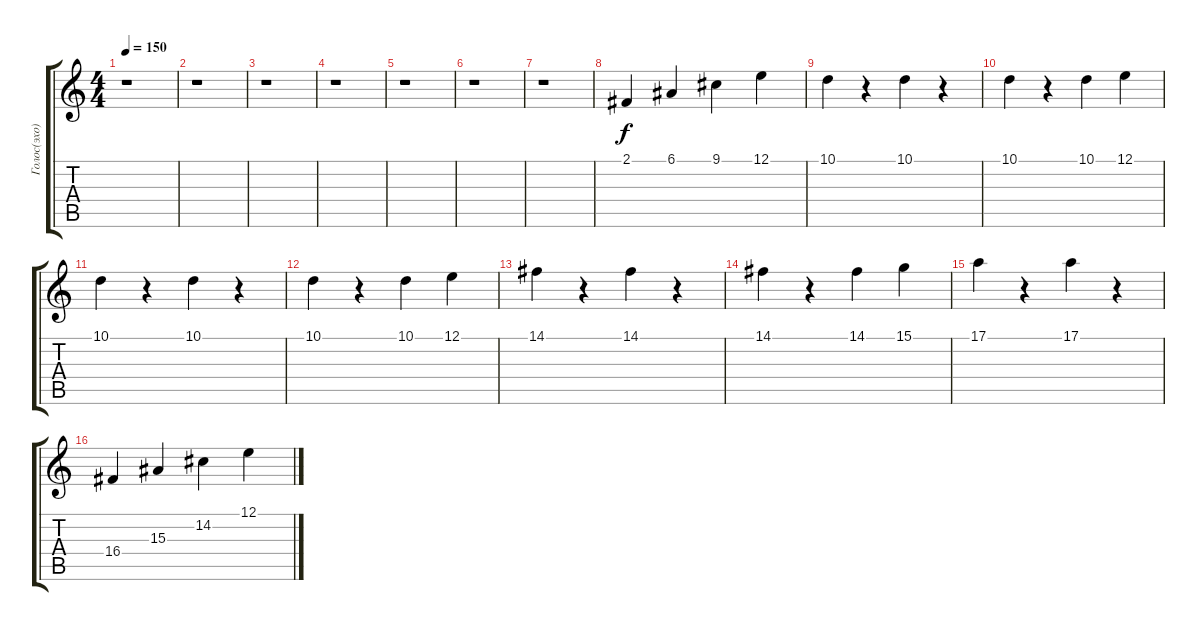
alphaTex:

\track ("Голос(эхо)" "Голос(эхо)") {instrument lead6voice}
\staff {score tabs}
\tuning (E4 B3 G3 D3 A2 E2) {hide}
\ts (4 4)
\tempo 150
\clef g2
\ks c
r.1{dy f} |
r.1 |
r.1 |
r.1 |
r.1 |
r.1 |
r.1 |
2.1.4 6.1.4 9.1.4 12.1.4 |
10.1.4 r.4 10.1.4 r.4 |
10.1.4 r.4 10.1.4 12.1.4 |
10.1.4 r.4 10.1.4 r.4 |
10.1.4 r.4 10.1.4 12.1.4 |
14.1.4 r.4 14.1.4 r.4 |
14.1.4 r.4 14.1.4 15.1.4 |
17.1.4 r.4 17.1.4 r.4 |
16.4.4 15.3.4 14.2.4 12.1.4
